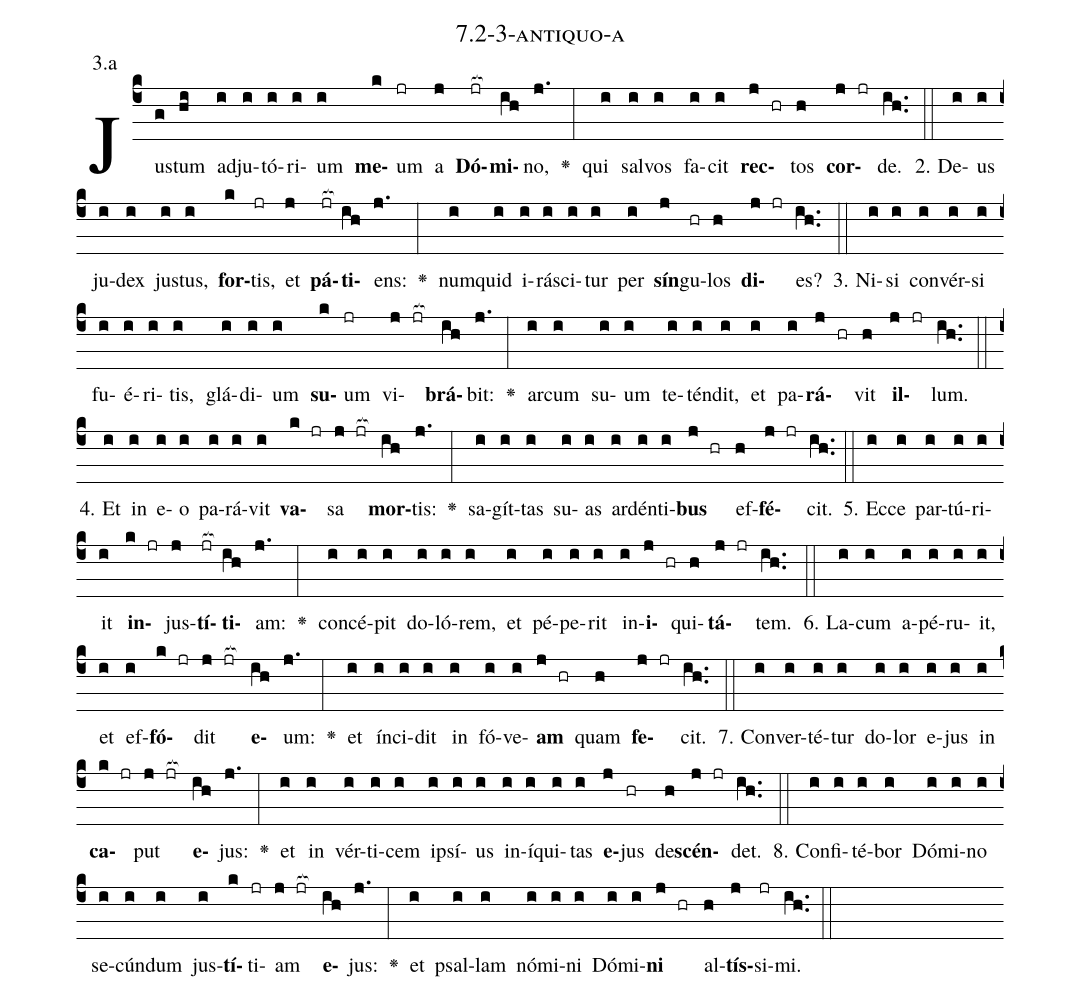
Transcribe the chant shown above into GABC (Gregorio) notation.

name: 7.2-3-antiquo-a;
annotation: 3.a;
%%
(c4)Jus(g)tum(hi) ad(i)ju(i)tó(i)ri(i)um(i) <b>me</b>(k)um(jr) a(j) <b>Dó</b>(jr[ocb:1{])<b>mi</b>(ih[ocb:0}])no,(j.) <v>\greheightstar</v>(:) qui(i) sal(i)vos(i) fa(i)cit(i) <b>rec</b>(j hr)tos(h) <b>cor</b>(j jr)de.(ih..) (::)
2. De(i)us(i) ju(i)dex(i) jus(i)tus,(i) <b>for</b>(k)tis,(jr) et(j) <b>pá</b>(jr[ocb:1{])<b>ti</b>(ih[ocb:0}])ens:(j.) <v>\greheightstar</v>(:) num(i)quid(i) i(i)rá(i)sci(i)tur(i) per(i) <b>sín</b>(j)gu(hr)los(h) <b>di</b>(j jr)es?(ih..) (::)
3. Ni(i)si(i) con(i)vér(i)si(i) fu(i)é(i)ri(i)tis,(i) glá(i)di(i)um(i) <b>su</b>(k)um(jr) vi(j jr[ocb:1{])<b>brá</b>(ih[ocb:0}])bit:(j.) <v>\greheightstar</v>(:) ar(i)cum(i) su(i)um(i) te(i)tén(i)dit,(i) et(i) pa(i)<b>rá</b>(j hr)vit(h) <b>il</b>(j jr)lum.(ih..) (::)
4. Et(i) in(i) e(i)o(i) pa(i)rá(i)vit(i) <b>va</b>(k jr)sa(j jr[ocb:1{]) <b>mor</b>(ih[ocb:0}])tis:(j.) <v>\greheightstar</v>(:) sa(i)gít(i)tas(i) su(i)as(i) ar(i)dén(i)ti(i)<b>bus</b>(j hr) ef(h)<b>fé</b>(j jr)cit.(ih..) (::)
5. Ec(i)ce(i) par(i)tú(i)ri(i)it(i) <b>in</b>(k jr)jus(j)<b>tí</b>(jr[ocb:1{])<b>ti</b>(ih[ocb:0}])am:(j.) <v>\greheightstar</v>(:) con(i)cé(i)pit(i) do(i)ló(i)rem,(i) et(i) pé(i)pe(i)rit(i) in(i)<b>i</b>(j hr)qui(h)<b>tá</b>(j jr)tem.(ih..) (::)
6. La(i)cum(i) a(i)pé(i)ru(i)it,(i) et(i) ef(i)<b>fó</b>(k jr)dit(j jr[ocb:1{]) <b>e</b>(ih[ocb:0}])um:(j.) <v>\greheightstar</v>(:) et(i) ín(i)ci(i)dit(i) in(i) fó(i)ve(i)<b>am</b>(j hr) quam(h) <b>fe</b>(j jr)cit.(ih..) (::)
7. Con(i)ver(i)té(i)tur(i) do(i)lor(i) e(i)jus(i) in(i) <b>ca</b>(k jr)put(j jr[ocb:1{]) <b>e</b>(ih[ocb:0}])jus:(j.) <v>\greheightstar</v>(:) et(i) in(i) vér(i)ti(i)cem(i) ip(i)sí(i)us(i) in(i)í(i)qui(i)tas(i) <b>e</b>(j)jus(hr) de(h)<b>scén</b>(j jr)det.(ih..) (::)
8. Con(i)fi(i)té(i)bor(i) Dó(i)mi(i)no(i) se(i)cún(i)dum(i) jus(i)<b>tí</b>(k)ti(jr)am(j jr[ocb:1{]) <b>e</b>(ih[ocb:0}])jus:(j.) <v>\greheightstar</v>(:) et(i) psal(i)lam(i) nó(i)mi(i)ni(i) Dó(i)mi(i)<b>ni</b>(j hr) al(h)<b>tís</b>(j)si(jr)mi.(ih..) (::)
